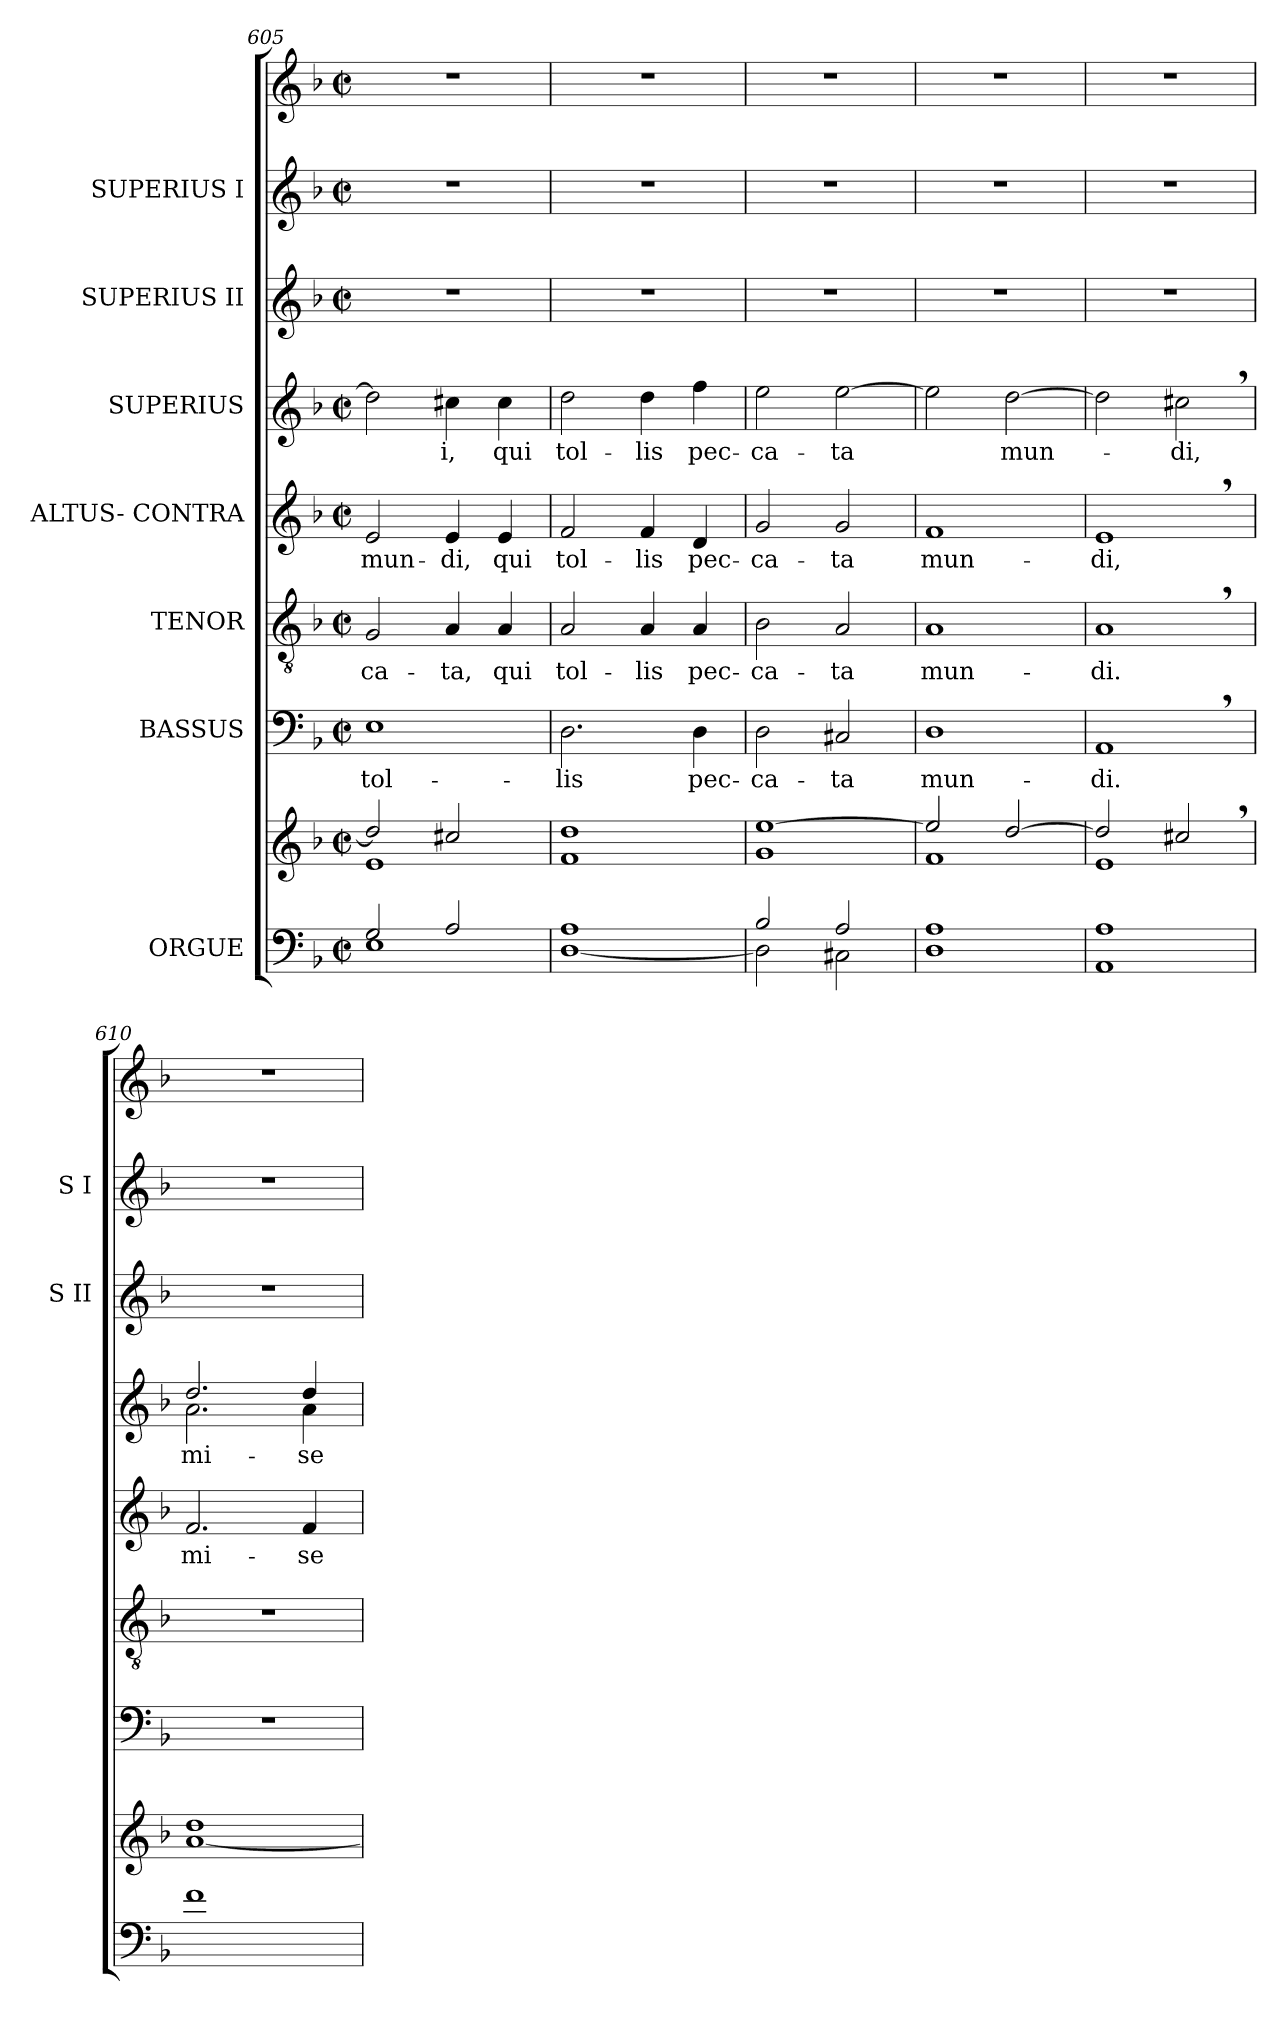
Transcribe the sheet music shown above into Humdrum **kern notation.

**kern	**kern	**kern	**text	**kern	**text	**kern	**text	**kern	**text	**kern	**kern	**kern
*part8	*part8	*part7	*part7	*part6	*part6	*part5	*part5	*part4	*part4	*part3	*part2	*part1
*staff9	*staff8	*staff7	*staff7	*staff6	*staff6	*staff5	*staff5	*staff4	*staff4	*staff3	*staff2	*staff1
*I"ORGUE	*	*I"BASSUS	*	*I"TENOR	*	*I"ALTUS- CONTRA	*	*I"SUPERIUS	*	*I"SUPERIUS II	*I"SUPERIUS I	*
*	*	*	*	*	*	*	*	*	*	*I'S II	*I'S I	*
!!LO:PB:g=z
*clefF4	*clefG2	*clefF4	*	*clefGv2	*	*clefG2	*	*clefG2	*	*clefG2	*clefG2	*clefG2
*k[b-]	*k[b-]	*k[b-]	*	*k[b-]	*	*k[b-]	*	*k[b-]	*	*k[b-]	*k[b-]	*k[b-]
*d:	*d:	*d:	*	*d:	*	*d:	*	*d:	*	*d:	*d:	*d:
*M2/2	*M2/2	*M2/2	*	*M2/2	*	*M2/2	*	*M2/2	*	*M2/2	*M2/2	*M2/2
*met(c|)	*met(c|)	*met(c|)	*	*met(c|)	*	*met(c|)	*	*met(c|)	*	*met(c|)	*met(c|)	*met(c|)
=605	=605	=605	=605	=605	=605	=605	=605	=605	=605	=605	=605	=605
*^	*^	*	*	*	*	*	*	*	*	*	*	*
!	!	!	!	!	!LO:LY:b	!	!LO:LY:b	!	!LO:LY:b	!	!	!	!	!
2G/	1E	2dd/]	1e	1E	tol-	2G/	-ca-	2e/	mun-	2dd\]	.	1r	1r	1r
!	!	!	!	!	!	!	!LO:LY:b	!	!LO:LY:b	!	!LO:LY:b	!	!	!
2A/	.	2cc#X/	.	.	.	4A/	-ta,	4e/	-di,	4cc#X\	-i,	.	.	.
!	!	!	!	!	!	!	!LO:LY:b	!	!LO:LY:b	!	!LO:LY:b	!	!	!
.	.	.	.	.	.	4A/	qui	4e/	qui	4cc#\	qui	.	.	.
=606	=606	=606	=606	=606	=606	=606	=606	=606	=606	=606	=606	=606	=606	=606
!	!	!	!	!	!LO:LY:b	!	!LO:LY:b	!	!LO:LY:b	!	!LO:LY:b	!	!	!
1A	[<1D	1dd	1f	2.D\	-lis	2A/	tol-	2f/	tol-	2dd\	tol-	1r	1r	1r
!	!	!	!	!	!	!	!LO:LY:b	!	!LO:LY:b	!	!LO:LY:b	!	!	!
.	.	.	.	.	.	4A/	-lis	4f/	-lis	4dd\	-lis	.	.	.
!	!	!	!	!	!LO:LY:b	!	!LO:LY:b	!	!LO:LY:b	!	!LO:LY:b	!	!	!
.	.	.	.	4D\	pec-	4A/	pec-	4d/	pec-	4ff\	pec-	.	.	.
=607	=607	=607	=607	=607	=607	=607	=607	=607	=607	=607	=607	=607	=607	=607
!	!	!	!	!	!LO:LY:b	!	!LO:LY:b	!	!LO:LY:b	!	!LO:LY:b	!	!	!
2B-/	2D\]	[>1ee	1g	2D\	-ca-	2B-\	-ca-	2g/	-ca-	2ee\	-ca-	1r	1r	1r
!	!	!	!	!	!LO:LY:b	!	!LO:LY:b	!	!LO:LY:b	!	!LO:LY:b	!	!	!
2A/	2C#X\	.	.	2C#X/	-ta	2A/	-ta	2g/	-ta	[2ee\	-ta	.	.	.
=608	=608	=608	=608	=608	=608	=608	=608	=608	=608	=608	=608	=608	=608	=608
!	!	!	!	!	!LO:LY:b	!	!LO:LY:b	!	!LO:LY:b	!	!	!	!	!
1A	1D	2ee/]	1f	1D	mun-	1A	mun-	1f	mun-	2ee\]	.	1r	1r	1r
!	!	!	!	!	!	!	!	!	!	!	!LO:LY:b	!	!	!
.	.	[>2dd/	.	.	.	.	.	.	.	[2dd\	mun-	.	.	.
=609	=609	=609	=609	=609	=609	=609	=609	=609	=609	=609	=609	=609	=609	=609
!	!	!	!	!	!LO:LY:b	!	!LO:LY:b	!	!LO:LY:b	!	!	!	!	!
1A	1AA	2dd/]	1e	1AA,>	-di.	1A,>	-di.	1e,>	-di,	2dd\]	.	1r	1r	1r
!	!	!	!	!	!	!	!	!	!	!	!LO:LY:b	!	!	!
.	.	2cc#X,>/	.	.	.	.	.	.	.	2cc#X,>\	-di,	.	.	.
*v	*v	*	*	*	*	*	*	*	*	*	*	*	*	*
!!LO:LB:g=z
=610	=610	=610	=610	=610	=610	=610	=610	=610	=610	=610	=610	=610	=610
!	!	!	!	!	!	!	!	!LO:LY:b	!	!LO:LY:b	!	!	!
*	*	*	*	*	*	*	*	*	*^	*	*	*	*
1f	1dd	[<1a	1r	.	1r	.	2.f/	mi-	2.dd/	2.a\	mi-	1r	1r	1r
!	!	!	!	!	!	!	!	!LO:LY:b	!	!	!LO:LY:b	!	!	!
.	.	.	.	.	.	.	4f/	-se-	4dd/	4a\	-se-	.	.	.
*	*v	*v	*	*	*	*	*	*	*v	*v	*	*	*	*
=	=	=	=	=	=	=	=	=	=	=	=	=
*-	*-	*-	*-	*-	*-	*-	*-	*-	*-	*-	*-	*-
